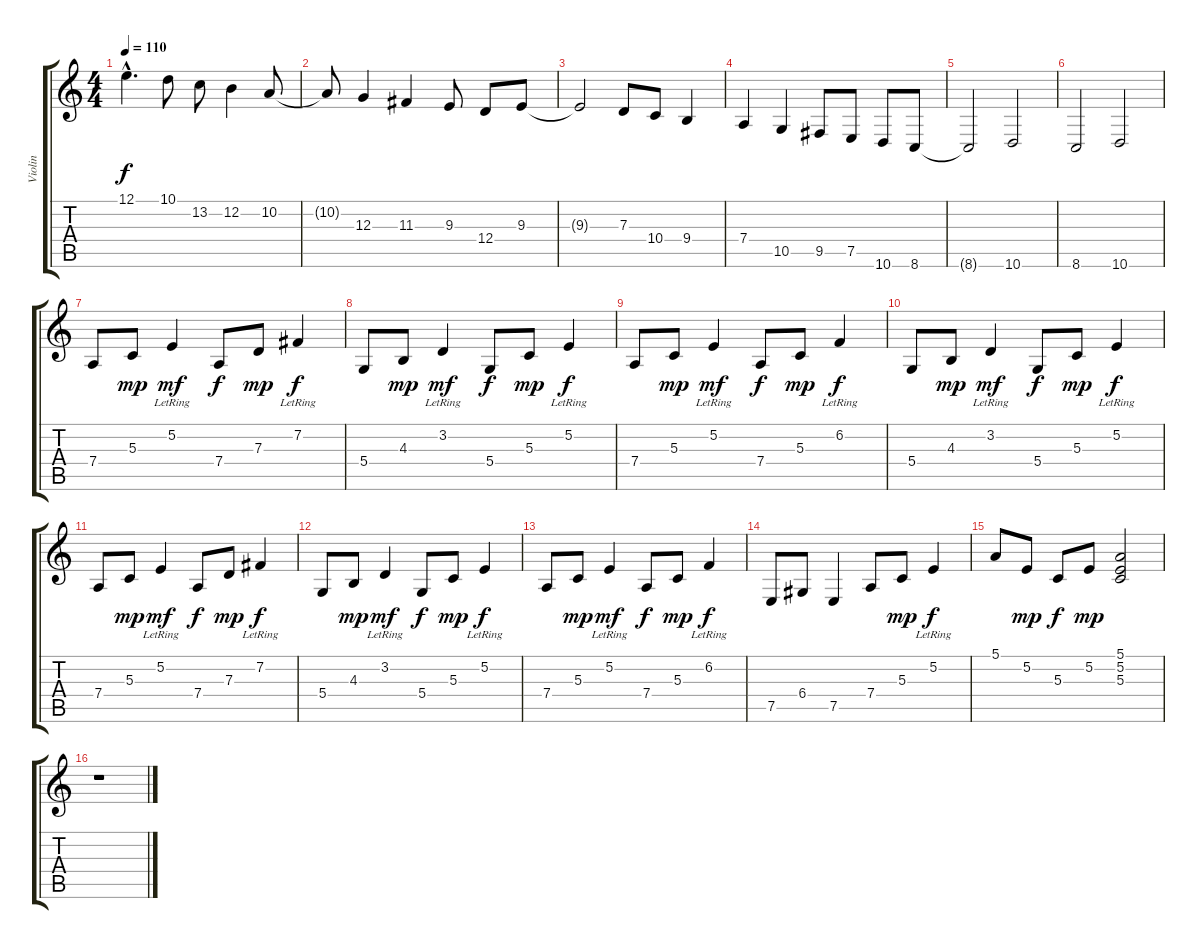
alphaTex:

\track ("Violin" "Violin") {instrument violin}
\staff {score tabs}
\tuning (E4 B3 G3 D3 A2 E2) {hide}
\ts (4 4)
\tempo 110
\clef g2
\ks c
12.1{hac}.4{d dy f instrument violin} 10.1.8 13.2.8 12.2.4 10.2.8 |
10.2{t}.8 12.3.4 11.3.4 9.3.8 12.4.8 9.3.8 |
9.3{t}.2 7.3.8 10.4.8 9.4.4 |
7.4.4 10.5.4 9.5.8 7.5.8 10.6.8 8.6.8 |
8.6{t}.2 10.6.2 |
8.6.2 10.6.2 |
7.4.8 5.3.8{dy mp} 5.2{lr}.4{dy mf} 7.4.8{dy f} 7.3.8{dy mp} 7.2{lr}.4{dy f} |
5.4.8 4.3.8{dy mp} 3.2{lr}.4{dy mf} 5.4.8{dy f} 5.3.8{dy mp} 5.2{lr}.4{dy f} |
7.4.8 5.3.8{dy mp} 5.2{lr}.4{dy mf} 7.4.8{dy f} 5.3.8{dy mp} 6.2{lr}.4{dy f} |
5.4.8 4.3.8{dy mp} 3.2{lr}.4{dy mf} 5.4.8{dy f} 5.3.8{dy mp} 5.2{lr}.4{dy f} |
7.4.8 5.3.8{dy mp} 5.2{lr}.4{dy mf} 7.4.8{dy f} 7.3.8{dy mp} 7.2{lr}.4{dy f} |
5.4.8 4.3.8{dy mp} 3.2{lr}.4{dy mf} 5.4.8{dy f} 5.3.8{dy mp} 5.2{lr}.4{dy f} |
7.4.8 5.3.8{dy mp} 5.2{lr}.4{dy mf} 7.4.8{dy f} 5.3.8{dy mp} 6.2{lr}.4{dy f} |
7.5.8 6.4.8 7.5.4 7.4.8 5.3.8{dy mp} 5.2{lr}.4{dy f} |
5.1.8 5.2.8{dy mp} 5.3.8{dy f} 5.2.8{dy mp} (5.1 5.2 5.3).2 |
r.1
